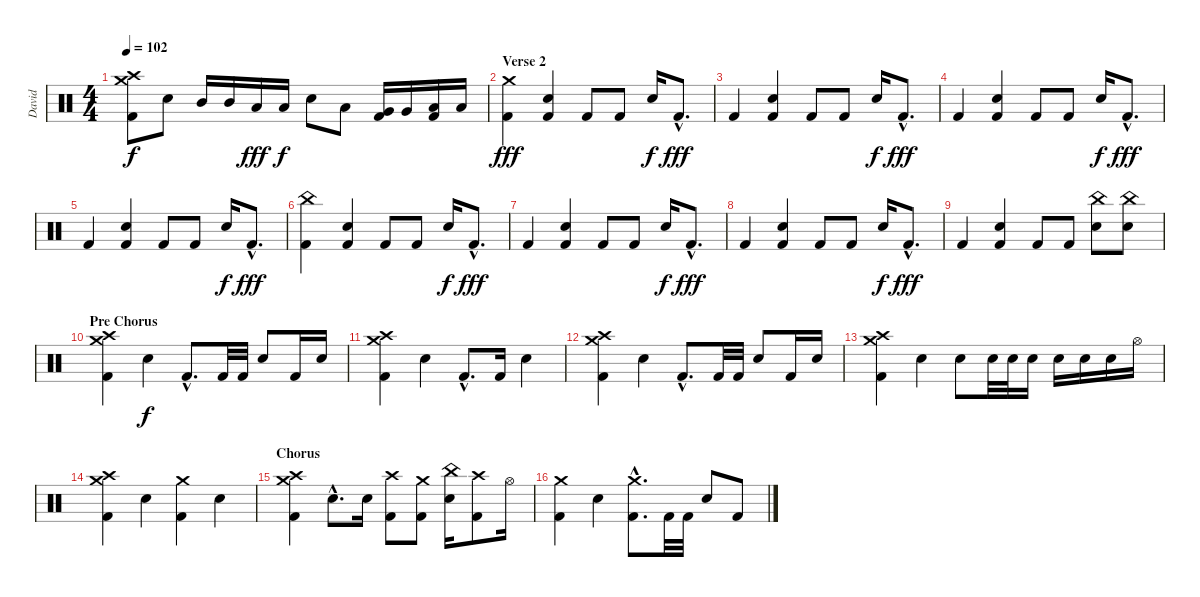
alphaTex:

\track ("David" "David") {instrument percussion}
\staff {score}
\articulation defaults
\ts (4 4)
\tempo 102
\clef neutral
\ks c
("Crash medium (hit)" "Crash high (hit)" "Kick (hit) 2").8{dy f} "Snare (hit) 2".8 "Mid Tom (hit)".16 "Mid Tom (hit)".16 "Low Tom (hit)".16{dy fff} "Low Tom (hit)".16{dy f} "Snare (hit) 2".8 "Low Tom (hit)".8 ("Very Low Tom (hit)" "Kick (hit) 2").16 "Very Low Tom (hit)".16 ("Low Floor Tom (hit)" "Kick (hit) 2").16 "Low Floor Tom (hit)".16 |
\section ("" "Verse 2")
("Crash medium (hit)" "Kick (hit) 2").4{dy fff} ("Snare (hit) 2" "Kick (hit) 2").4 "Kick (hit) 2".8 "Kick (hit) 2".8 "Snare (hit) 2".16{dy f} "Kick (hit) 2"{hac}.8{d dy fff} |
"Kick (hit) 2".4 ("Snare (hit) 2" "Kick (hit) 2").4 "Kick (hit) 2".8 "Kick (hit) 2".8 "Snare (hit) 2".16{dy f} "Kick (hit) 2"{hac}.8{d dy fff} |
"Kick (hit) 2".4 ("Snare (hit) 2" "Kick (hit) 2").4 "Kick (hit) 2".8 "Kick (hit) 2".8 "Snare (hit) 2".16{dy f} "Kick (hit) 2"{hac}.8{d dy fff} |
"Kick (hit) 2".4 ("Snare (hit) 2" "Kick (hit) 2").4 "Kick (hit) 2".8 "Kick (hit) 2".8 "Snare (hit) 2".16{dy f} "Kick (hit) 2"{hac}.8{d dy fff} |
("China (hit)" "Kick (hit) 2").4 ("Snare (hit) 2" "Kick (hit) 2").4 "Kick (hit) 2".8 "Kick (hit) 2".8 "Snare (hit) 2".16{dy f} "Kick (hit) 2"{hac}.8{d dy fff} |
"Kick (hit) 2".4 ("Snare (hit) 2" "Kick (hit) 2").4 "Kick (hit) 2".8 "Kick (hit) 2".8 "Snare (hit) 2".16{dy f} "Kick (hit) 2"{hac}.8{d dy fff} |
"Kick (hit) 2".4 ("Snare (hit) 2" "Kick (hit) 2").4 "Kick (hit) 2".8 "Kick (hit) 2".8 "Snare (hit) 2".16{dy f} "Kick (hit) 2"{hac}.8{d dy fff} |
"Kick (hit) 2".4 ("Snare (hit) 2" "Kick (hit) 2").4 "Kick (hit) 2".8 "Kick (hit) 2".8 ("China (hit)" "Snare (hit) 2").8 ("China (hit)" "Snare (hit) 2").8 |
\section ("" "Pre Chorus")
("Crash medium (hit)" "Crash high (hit)" "Kick (hit) 2").4 "Snare (hit) 2".4{dy f} "Kick (hit) 2"{hac}.8{d} "Kick (hit) 2".32 "Kick (hit) 2".32 "Snare (hit) 2".8 "Kick (hit) 2".16 "Snare (hit) 2".16 |
("Crash medium (hit)" "Crash high (hit)" "Kick (hit) 2").4 "Snare (hit) 2".4 "Kick (hit) 2"{hac}.8{d} "Kick (hit) 2".16 "Snare (hit) 2".4 |
("Crash medium (hit)" "Crash high (hit)" "Kick (hit) 2").4 "Snare (hit) 2".4 "Kick (hit) 2"{hac}.8{d} "Kick (hit) 2".32 "Kick (hit) 2".32 "Snare (hit) 2".8 "Kick (hit) 2".16 "Snare (hit) 2".16 |
("Crash medium (hit)" "Crash high (hit)" "Kick (hit) 2").4 "Snare (hit) 2".4 "Snare (hit) 2".8 "Snare (hit) 2".32 "Snare (hit) 2".32 "Snare (hit) 2".16 "Snare (hit) 2".16 "Snare (hit) 2".16 "Snare (hit) 2".16 "Hi-Hat (open)".16 |
("Crash medium (hit)" "Crash high (hit)" "Kick (hit) 2").4 "Snare (hit) 2".4 ("Crash medium (hit)" "Kick (hit) 2").4 "Snare (hit) 2".4 |
\section ("" "Chorus ")
("Crash medium (hit)" "Crash high (hit)" "Kick (hit) 2").4 "Snare (hit) 2"{hac}.8{d} "Snare (hit) 2".16 ("Crash high (hit)" "Kick (hit) 2").8 ("Crash medium (hit)" "Kick (hit) 2").8 ("China (hit)" "Snare (hit) 2").16 ("Crash high (hit)" "Kick (hit) 2").8 "Hi-Hat (open)".16 |
("Crash medium (hit)" "Kick (hit) 2").4 "Snare (hit) 2".4 ("Crash medium (hit)"{hac} "Kick (hit) 2"{hac}).8{d} "Kick (hit) 2".32 "Kick (hit) 2".32 "Snare (hit) 2".8 "Kick (hit) 2".8
